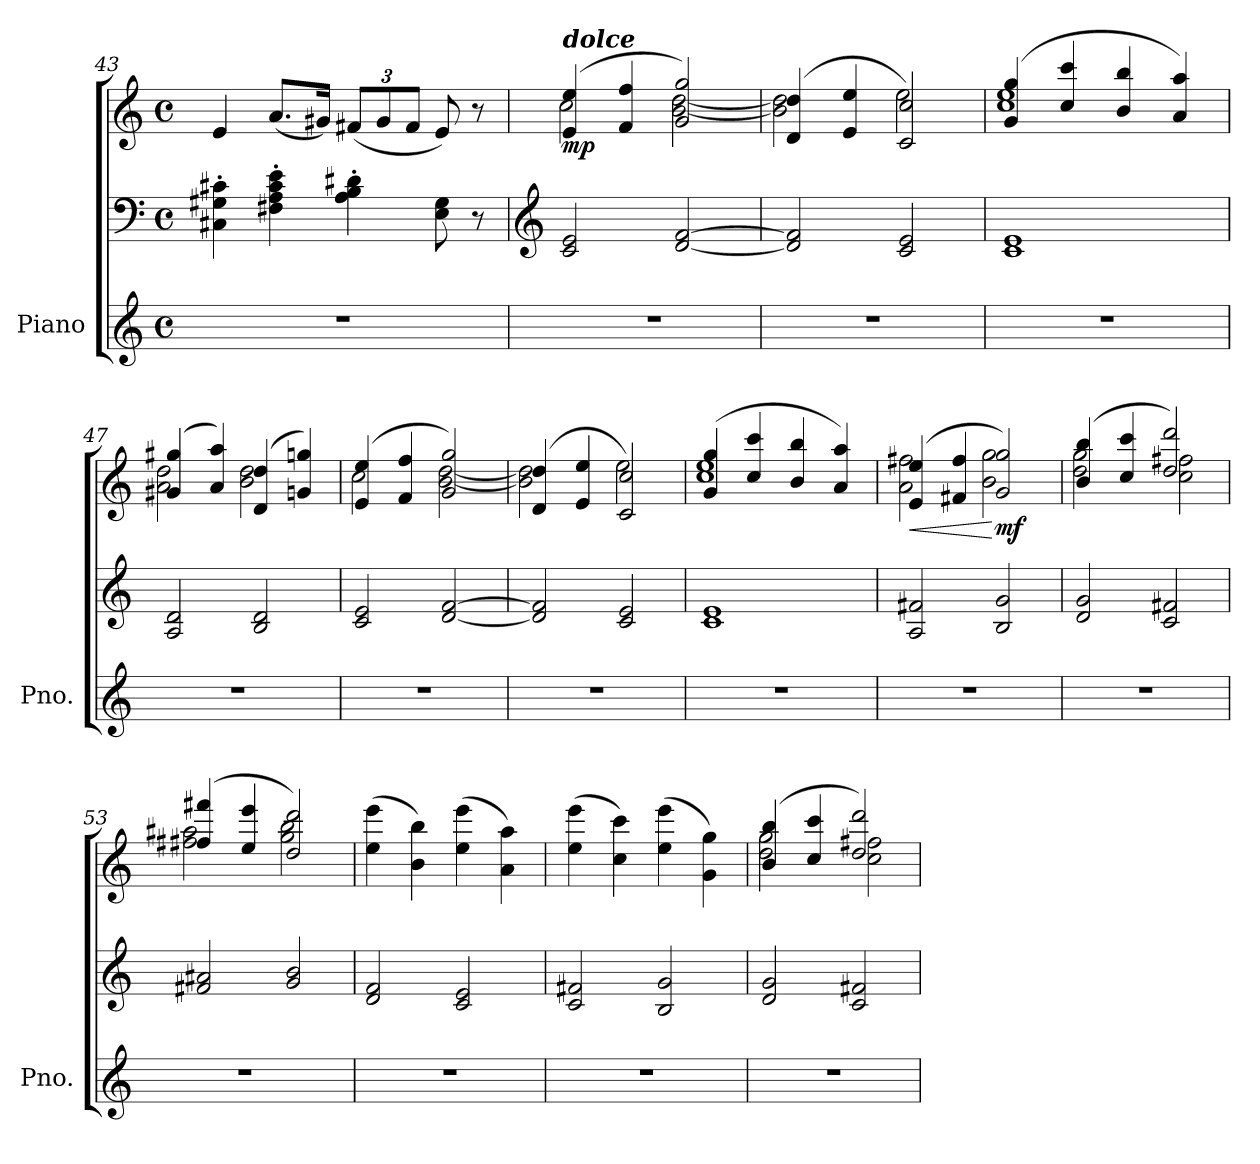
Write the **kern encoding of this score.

**kern	**kern	**kern	**dynam
*part1	*part1	*part1	*part1
*staff3	*staff2	*staff1	*staff1/2/3
*I"Piano	*	*	*
*I'Pno.	*	*	*
*clefG2	*clefF4	*clefG2	*
*k[]	*k[]	*k[]	*
*M4/4	*M4/4	*M4/4	*
*met(c)	*met(c)	*met(c)	*
=43	=43	=43	=43
1r	4C#X\' 4G#X\' 4c#X\'	4e/	.
.	4F#X\' 4A\' 4c#\' 4e\'	(<8.a/L	.
.	.	16g#X/Jk)	.
*	*	*Xbrackettup	*
.	4A\' 4B\' 4d#X\'	(<12f#X/L	.
.	.	12g#/	.
.	.	12f#/J	.
.	8E\ 8G#\	8e/)	.
.	8r	8r	.
=44	=44	=44	=44
*	*clefG2	*	*
*	*	*^	*
!	!	!LO:TX:a:Bi:t=dolce	!	!
!	!	!	!	!LO:DY:b
1r	2c/ 2e/	(>4e/ 4ee/	2cc\	mp
.	.	4f/ 4ff/	.	.
.	[2d/ [2f/	2g/ 2gg/)	[2b\ [2dd\	.
=45	=45	=45	=45	=45
1r	2d/] 2f/]	(>4d/ 4dd/	2b\] 2dd\]	.
.	.	4e/ 4ee/	.	.
.	2c/ 2e/	2c/ 2cc/)	2ee\	.
=46	=46	=46	=46	=46
1r	1c 1e	(>4g/ 4gg/	1cc 1ee	.
.	.	4cc/ 4ccc/	.	.
.	.	4b/ 4bb/	.	.
.	.	4a/ 4aa/)	.	.
!!LO:LB:g=z	!!
=47	=47	=47	=47	=47
1r	2A/ 2d/	(>4g#X/ 4gg#X/	2a\ 2dd\	.
.	.	4a/ 4aa/)	.	.
.	2B/ 2d/	(>4d/ 4dd/	2b\ 2dd\	.
.	.	4gn/ 4ggn/)	.	.
=48	=48	=48	=48	=48
1r	2c/ 2e/	(>4e/ 4ee/	2cc\	.
.	.	4f/ 4ff/	.	.
.	[2d/ [2f/	2g/ 2gg/)	[2b\ [2dd\	.
=49	=49	=49	=49	=49
1r	2d/] 2f/]	(>4d/ 4dd/	2b\] 2dd\]	.
.	.	4e/ 4ee/	.	.
.	2c/ 2e/	2c/ 2cc/)	2ee\	.
=50	=50	=50	=50	=50
1r	1c 1e	(>4g/ 4gg/	1cc 1ee	.
.	.	4cc/ 4ccc/	.	.
.	.	4b/ 4bb/	.	.
.	.	4a/ 4aa/)	.	.
=51	=51	=51	=51	=51
!	!	!	!	!LO:HP:b
1r	2A/ 2f#X/	(>4e/ 4ee/	2a\ 2ff#X\	<
.	.	4f#X/ 4ff#/	.	.
!	!	!	!	!LO:DY:n=1:b
.	2B/ 2g/	2g/ 2gg/)	2b\ 2gg\	[ mf
=52	=52	=52	=52	=52
1r	2d/ 2g/	(>4b/ 4bb/	2dd\ 2gg\	.
.	.	4cc/ 4ccc/	.	.
.	2c/ 2f#X/	2dd/ 2ddd/)	2cc\ 2ff#X\	.
=53	=53	=53	=53	=53
1r	2f#X/ 2a#X/	(>4ff#X/ 4fff#X/	2ff#\ 2aa#X\	.
.	.	4ee/ 4eee/	.	.
.	2g/ 2b/	2dd/ 2ddd/)	2gg\ 2bb\	.
*	*	*v	*v	*
=54	=54	=54	=54
1r	2d/ 2f/	(>4ee\ 4eee\	.
.	.	4b\ 4bb\)	.
.	2c/ 2e/	(>4ee\ 4eee\	.
.	.	4a\ 4aa\)	.
=55	=55	=55	=55
1r	2c/ 2f#X/	(>4ee\ 4eee\	.
.	.	4cc\ 4ccc\)	.
.	2B/ 2g/	(>4ee\ 4eee\	.
.	.	4g\ 4gg\)	.
!!LO:LB:g=z
=56	=56	=56	=56
*	*	*^	*
1r	2d/ 2g/	(>4b/ 4bb/	2dd\ 2gg\	.
.	.	4cc/ 4ccc/	.	.
.	2c/ 2f#X/	2dd/ 2ddd/)	2cc\ 2ff#X\	.
*	*	*v	*v	*
=	=	=	=
*-	*-	*-	*-
